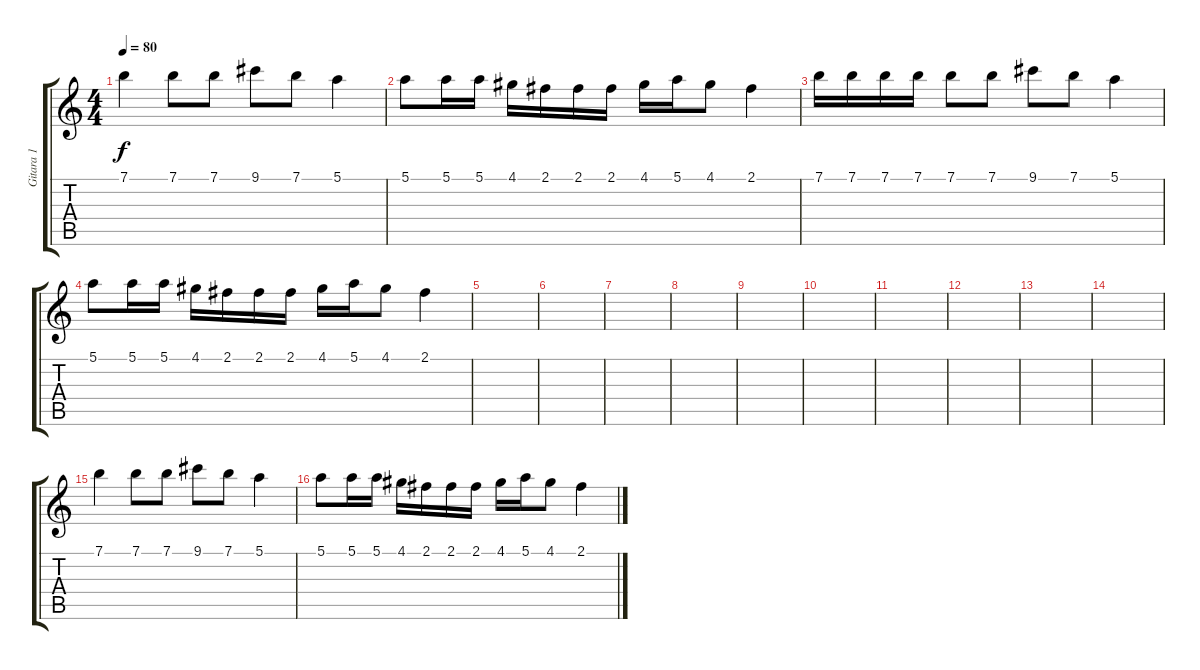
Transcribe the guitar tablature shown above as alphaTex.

\track ("Gitara 1" "Gitara 1") {instrument distortionguitar}
\staff {score tabs}
\tuning (E4 B3 G3 D3 A2 E2) {hide}
\ts (4 4)
\tempo 80
\clef g2
\ks c
7.1.4{dy f instrument distortionguitar} 7.1.8 7.1.8 9.1.8 7.1.8 5.1.4 |
5.1.8 5.1.16 5.1.16 4.1.16 2.1.16 2.1.16 2.1.16 4.1.16 5.1.16 4.1.8 2.1.4 |
7.1.16 7.1.16 7.1.16 7.1.16 7.1.8 7.1.8 9.1.8 7.1.8 5.1.4 |
5.1.8 5.1.16 5.1.16 4.1.16 2.1.16 2.1.16 2.1.16 4.1.16 5.1.16 4.1.8 2.1.4 |
|
|
|
|
|
|
|
|
|
|
7.1.4 7.1.8 7.1.8 9.1.8 7.1.8 5.1.4 |
5.1.8 5.1.16 5.1.16 4.1.16 2.1.16 2.1.16 2.1.16 4.1.16 5.1.16 4.1.8 2.1.4
